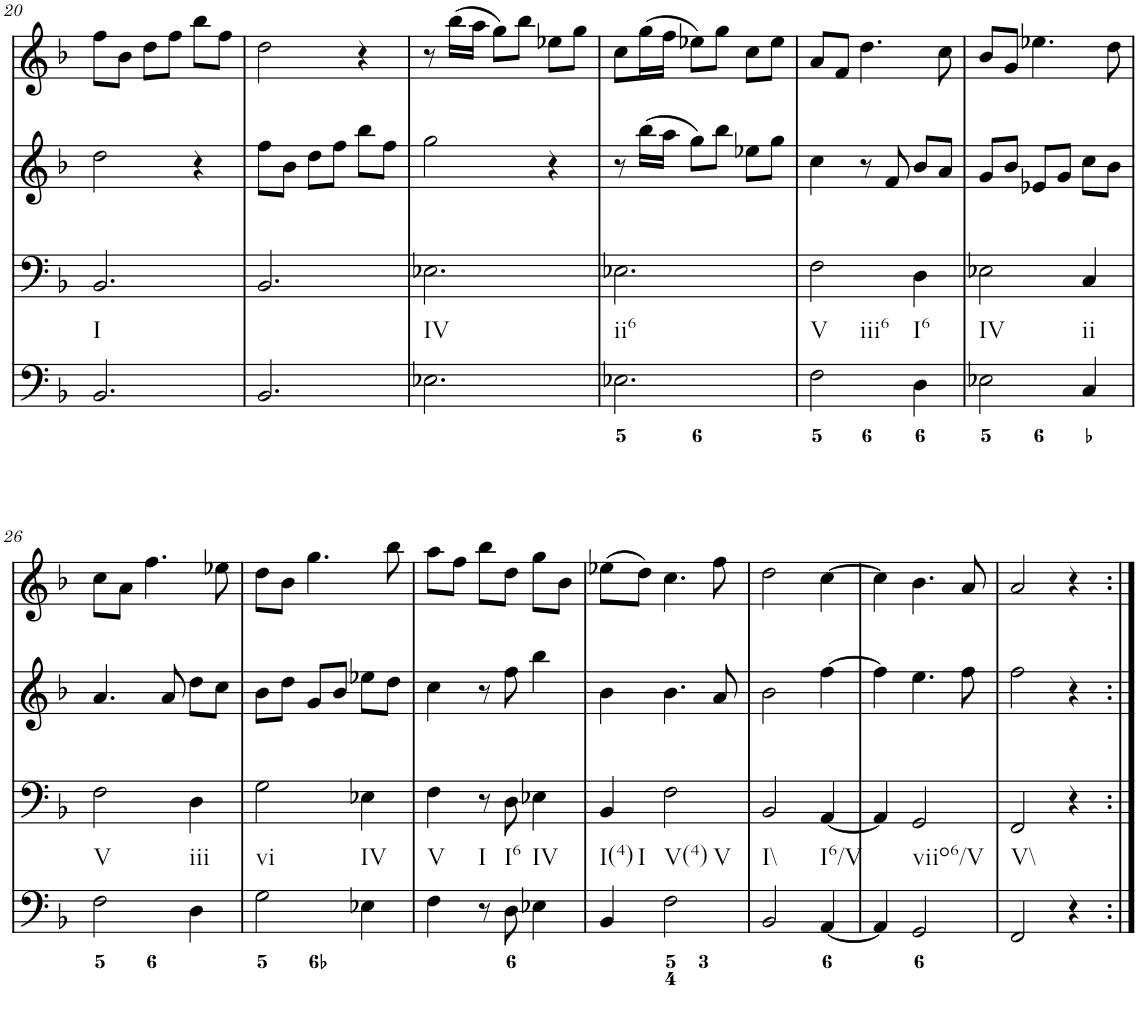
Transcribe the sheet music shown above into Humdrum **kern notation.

**kern	**kern	**kern	**kern
*part4	*part3	*part2	*part1
*staff4	*staff3	*staff2	*staff1
*I"Piano	*I"Piano	*I"Piano	*I"Piano
*I'Pno	*I'Pno	*I'Pno	*I'Pno
!!LO:PB:g=z
*clefF4	*clefF4	*clefG2	*clefG2
*k[b-]	*k[b-]	*k[b-]	*k[b-]
*F:	*F:	*F:	*F:
*M3/4	*M3/4	*M3/4	*M3/4
=20	=20	=20	=20
!LO:TX:b:t=I	!	!	!
2.BB-/	2.BB-/	2dd\	8ff\L
.	.	.	8b-\J
.	.	.	8dd\L
.	.	.	8ff\J
.	.	4r	8bb-\L
.	.	.	8ff\J
=21	=21	=21	=21
2.BB-/	2.BB-/	8ff\L	2dd\
.	.	8b-\J	.
.	.	8dd\L	.
.	.	8ff\J	.
.	.	8bb-\L	4r
.	.	8ff\J	.
=22	=22	=22	=22
!LO:TX:b:t=IV	!	!	!
2.E-X\	2.E-X\	2gg\	8r
.	.	.	(16bb-\LL
.	.	.	16aa\JJ
.	.	.	8gg\L)
.	.	.	8bb-\J
.	.	4r	8ee-X\L
.	.	.	8gg\J
=23	=23	=23	=23
!LO:TX:b:t=ii6	!	!	!
2.E-X\	2.E-X\	8r	8cc\L
.	.	(16bb-\LL	(16gg\L
.	.	16aa\JJ	16ff\JJ
.	.	8gg\L)	8ee-X\L)
.	.	8bb-\J	8gg\J
.	.	8ee-X\L	8cc\L
.	.	8gg\J	8ee-\J
=24	=24	=24	=24
!LO:TX:b:t=V	!	!	!
!LO:TX:b:t=iii6	!	!	!
2F\	2F\	4cc\	8a/L
.	.	.	8f/J
.	.	8r	4.dd\
.	.	8f/	.
!LO:TX:b:t=I6	!	!	!
4D\	4D\	8b-/L	.
.	.	8a/J	8cc\
=25	=25	=25	=25
!LO:TX:b:t=IV	!	!	!
2E-X\	2E-X\	8g/L	8b-/L
.	.	8b-/J	8g/J
.	.	8e-X/L	4.ee-X\
.	.	8g/J	.
!LO:TX:b:t=ii	!	!	!
4C/	4C/	8cc\L	.
.	.	8b-\J	8dd\
!!LO:LB:g=z
=26	=26	=26	=26
!LO:TX:b:t=V	!	!	!
2F\	2F\	4.a/	8cc\L
.	.	.	8a\J
.	.	.	4.ff\
.	.	8a/	.
!LO:TX:b:t=iii	!	!	!
4D\	4D\	8dd\L	.
.	.	8cc\J	8ee-X\
=27	=27	=27	=27
!LO:TX:b:t=vi	!	!	!
2G\	2G\	8b-\L	8dd\L
.	.	8dd\J	8b-\J
.	.	8g/L	4.gg\
.	.	8b-/J	.
!LO:TX:b:t=IV	!	!	!
4E-X\	4E-X\	8ee-X\L	.
.	.	8dd\J	8bb-\
=28	=28	=28	=28
!LO:TX:b:t=V	!	!	!
4F\	4F\	4cc\	8aa\L
.	.	.	8ff\J
!LO:TX:b:t=I	!	!	!
8r	8r	8r	8bb-\L
!LO:TX:b:t=I6	!	!	!
8D\	8D\	8ff\	8dd\J
!LO:TX:b:t=IV	!	!	!
4E-X\	4E-X\	4bb-\	8gg\L
.	.	.	8b-\J
=29	=29	=29	=29
!LO:TX:b:t=I(4)	!	!	!
!LO:TX:b:t=I	!	!	!
4BB-/	4BB-/	4b-\	(8ee-X\L
.	.	.	8dd\J)
!LO:TX:b:t=V(4)	!	!	!
!LO:TX:b:t=V	!	!	!
2F\	2F\	4.b-\	4.cc\
.	.	8a/	8ff\
=30	=30	=30	=30
!LO:TX:b:t=I\\	!	!	!
2BB-/	2BB-/	2b-\	2dd\
!LO:TX:b:t=I6/V	!	!	!
[4AA/	[4AA/	[4ff\	[4cc\
=31	=31	=31	=31
4AA/]	4AA/]	4ff\]	4cc\]
!LO:TX:b:t=viio6/V	!	!	!
2GG/	2GG/	4.ee\	4.b-\
.	.	8ff\	8a/
=32	=32	=32	=32
!LO:TX:b:t=V\\	!	!	!
2FF/	2FF/	2ff\	2a/
4r	4r	4r	4r
=:|!	=:|!	=:|!	=:|!
*-	*-	*-	*-
